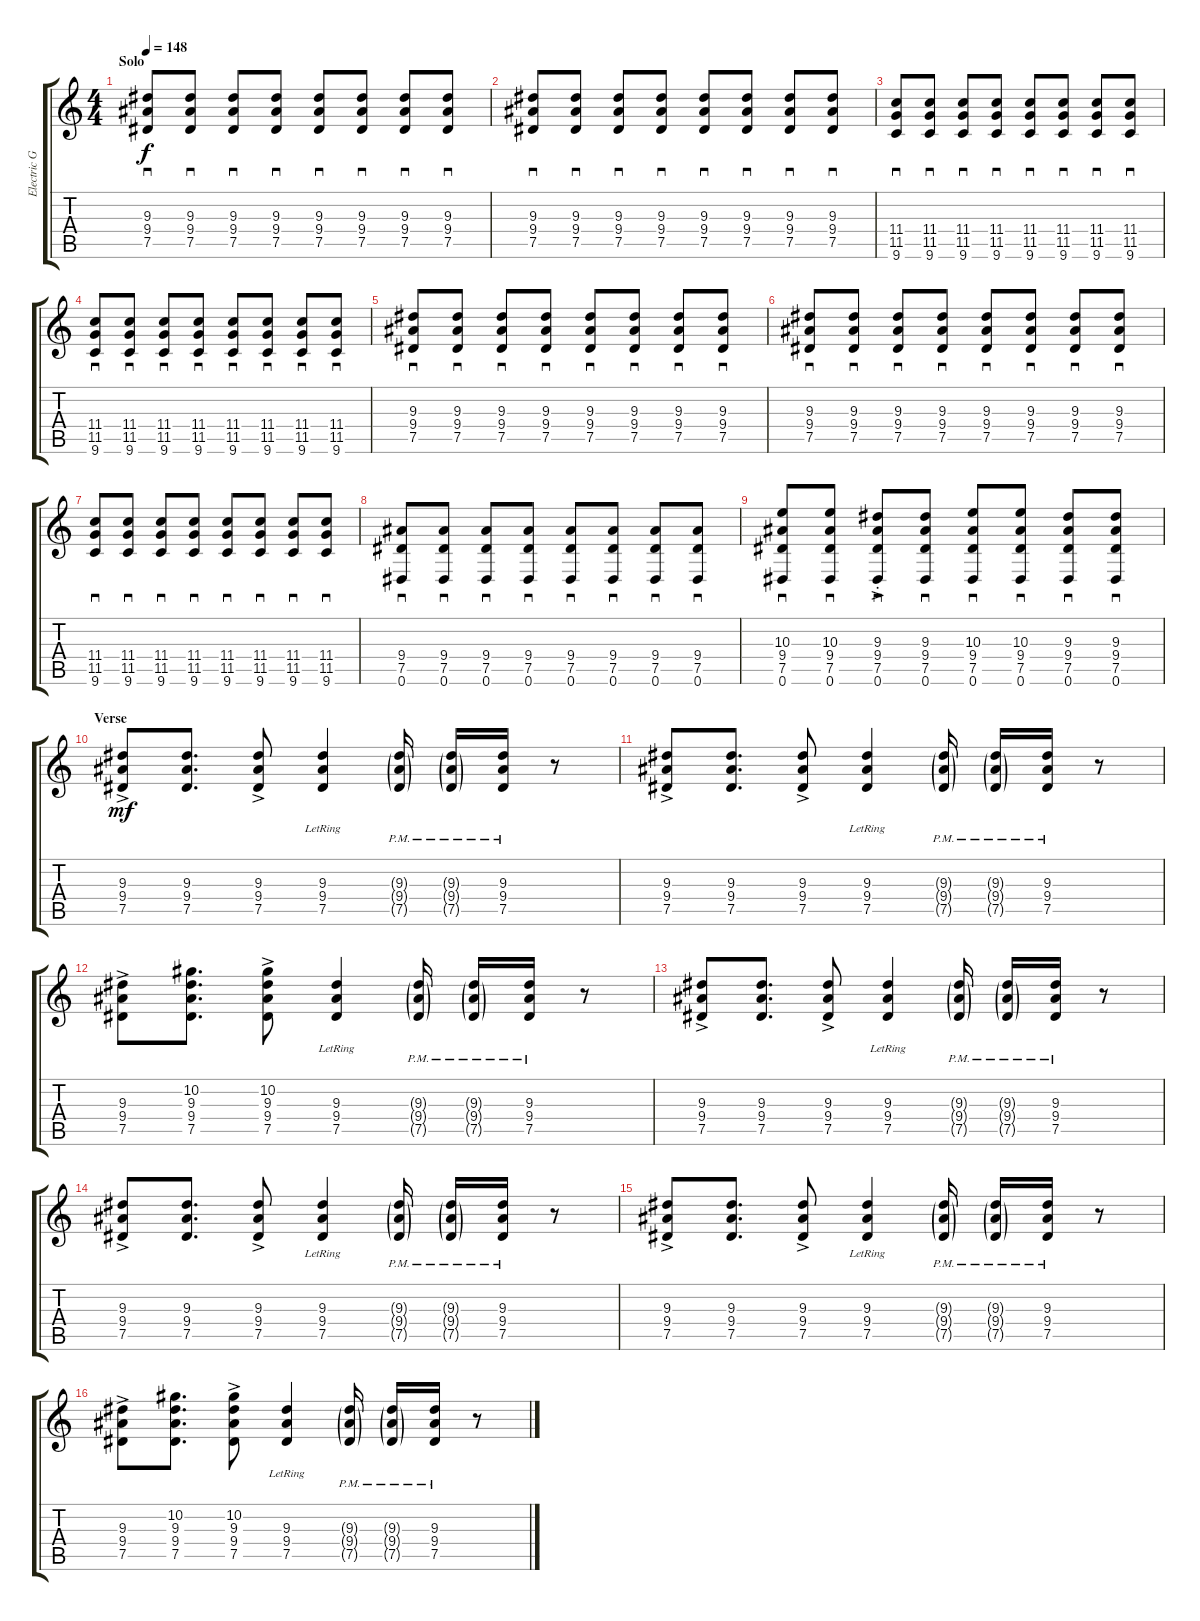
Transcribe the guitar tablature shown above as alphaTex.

\track ("Electric Guitar" "Electric G") {instrument distortionguitar}
\staff {score tabs}
\tuning (Eb4 Bb3 Gb3 Db3 Ab2 Eb2) {hide}
\ts (4 4)
\section ("" "Solo")
\tempo 148
\clef g2
\ks c
(9.3 9.4 7.5).8{sd dy f} (9.3 9.4 7.5).8{sd} (9.3 9.4 7.5).8{sd} (9.3 9.4 7.5).8{sd} (9.3 9.4 7.5).8{sd} (9.3 9.4 7.5).8{sd} (9.3 9.4 7.5).8{sd} (9.3 9.4 7.5).8{sd} |
(9.3 9.4 7.5).8{sd} (9.3 9.4 7.5).8{sd} (9.3 9.4 7.5).8{sd} (9.3 9.4 7.5).8{sd} (9.3 9.4 7.5).8{sd} (9.3 9.4 7.5).8{sd} (9.3 9.4 7.5).8{sd} (9.3 9.4 7.5).8{sd} |
(11.4 11.5 9.6).8{sd} (11.4 11.5 9.6).8{sd} (11.4 11.5 9.6).8{sd} (11.4 11.5 9.6).8{sd} (11.4 11.5 9.6).8{sd} (11.4 11.5 9.6).8{sd} (11.4 11.5 9.6).8{sd} (11.4 11.5 9.6).8{sd} |
(11.4 11.5 9.6).8{sd} (11.4 11.5 9.6).8{sd} (11.4 11.5 9.6).8{sd} (11.4 11.5 9.6).8{sd} (11.4 11.5 9.6).8{sd} (11.4 11.5 9.6).8{sd} (11.4 11.5 9.6).8{sd} (11.4 11.5 9.6).8{sd} |
(9.3 9.4 7.5).8{sd} (9.3 9.4 7.5).8{sd} (9.3 9.4 7.5).8{sd} (9.3 9.4 7.5).8{sd} (9.3 9.4 7.5).8{sd} (9.3 9.4 7.5).8{sd} (9.3 9.4 7.5).8{sd} (9.3 9.4 7.5).8{sd} |
(9.3 9.4 7.5).8{sd} (9.3 9.4 7.5).8{sd} (9.3 9.4 7.5).8{sd} (9.3 9.4 7.5).8{sd} (9.3 9.4 7.5).8{sd} (9.3 9.4 7.5).8{sd} (9.3 9.4 7.5).8{sd} (9.3 9.4 7.5).8{sd} |
(11.4 11.5 9.6).8{sd} (11.4 11.5 9.6).8{sd} (11.4 11.5 9.6).8{sd} (11.4 11.5 9.6).8{sd} (11.4 11.5 9.6).8{sd} (11.4 11.5 9.6).8{sd} (11.4 11.5 9.6).8{sd} (11.4 11.5 9.6).8{sd} |
(9.4 7.5 0.6).8{sd} (9.4 7.5 0.6).8{sd} (9.4 7.5 0.6).8{sd} (9.4 7.5 0.6).8{sd} (9.4 7.5 0.6).8{sd} (9.4 7.5 0.6).8{sd} (9.4 7.5 0.6).8{sd} (9.4 7.5 0.6).8{sd} |
(10.3 9.4 7.5 0.6).8{sd} (10.3 9.4 7.5 0.6).8{sd} (9.3{ac st} 9.4 7.5 0.6).8{sd} (9.3 9.4 7.5 0.6).8{sd} (10.3 9.4 7.5 0.6).8{sd} (10.3 9.4 7.5 0.6).8{sd} (9.3 9.4 7.5 0.6).8{sd} (9.3 9.4 7.5 0.6).8{sd} |
\section ("" "Verse")
(9.3{ac} 9.4{ac} 7.5{ac}).8{dy mf} (9.3 9.4 7.5).8{d} (9.3{ac} 9.4{ac} 7.5{ac}).8 (9.3{lr} 9.4{lr} 7.5{lr}).4 (9.3{g pm} 9.4{g pm} 7.5{g pm}).16 (9.3{g pm} 9.4{g pm} 7.5{g pm}).16 (9.3{pm} 9.4{pm} 7.5{pm}).16 r.8 |
(9.3{ac} 9.4{ac} 7.5{ac}).8 (9.3 9.4 7.5).8{d} (9.3{ac} 9.4{ac} 7.5{ac}).8 (9.3{lr} 9.4{lr} 7.5{lr}).4 (9.3{g pm} 9.4{g pm} 7.5{g pm}).16 (9.3{g pm} 9.4{g pm} 7.5{g pm}).16 (9.3{pm} 9.4{pm} 7.5{pm}).16 r.8 |
(9.3{ac} 9.4{ac} 7.5{ac}).8 (10.2 9.3 9.4 7.5).8{d} (10.2 9.3{ac} 9.4{ac} 7.5{ac}).8 (9.3{lr} 9.4{lr} 7.5{lr}).4 (9.3{g pm} 9.4{g pm} 7.5{g pm}).16 (9.3{g pm} 9.4{g pm} 7.5{g pm}).16 (9.3{pm} 9.4{pm} 7.5{pm}).16 r.8 |
(9.3{ac} 9.4{ac} 7.5{ac}).8 (9.3 9.4 7.5).8{d} (9.3{ac} 9.4{ac} 7.5{ac}).8 (9.3{lr} 9.4{lr} 7.5{lr}).4 (9.3{g pm} 9.4{g pm} 7.5{g pm}).16 (9.3{g pm} 9.4{g pm} 7.5{g pm}).16 (9.3{pm} 9.4{pm} 7.5{pm}).16 r.8 |
(9.3{ac} 9.4{ac} 7.5{ac}).8 (9.3 9.4 7.5).8{d} (9.3{ac} 9.4{ac} 7.5{ac}).8 (9.3{lr} 9.4{lr} 7.5{lr}).4 (9.3{g pm} 9.4{g pm} 7.5{g pm}).16 (9.3{g pm} 9.4{g pm} 7.5{g pm}).16 (9.3{pm} 9.4{pm} 7.5{pm}).16 r.8 |
(9.3{ac} 9.4{ac} 7.5{ac}).8 (9.3 9.4 7.5).8{d} (9.3{ac} 9.4{ac} 7.5{ac}).8 (9.3{lr} 9.4{lr} 7.5{lr}).4 (9.3{g pm} 9.4{g pm} 7.5{g pm}).16 (9.3{g pm} 9.4{g pm} 7.5{g pm}).16 (9.3{pm} 9.4{pm} 7.5{pm}).16 r.8 |
(9.3{ac} 9.4{ac} 7.5{ac}).8 (10.2 9.3 9.4 7.5).8{d} (10.2 9.3{ac} 9.4{ac} 7.5{ac}).8 (9.3{lr} 9.4{lr} 7.5{lr}).4 (9.3{g pm} 9.4{g pm} 7.5{g pm}).16 (9.3{g pm} 9.4{g pm} 7.5{g pm}).16 (9.3{pm} 9.4{pm} 7.5{pm}).16 r.8
